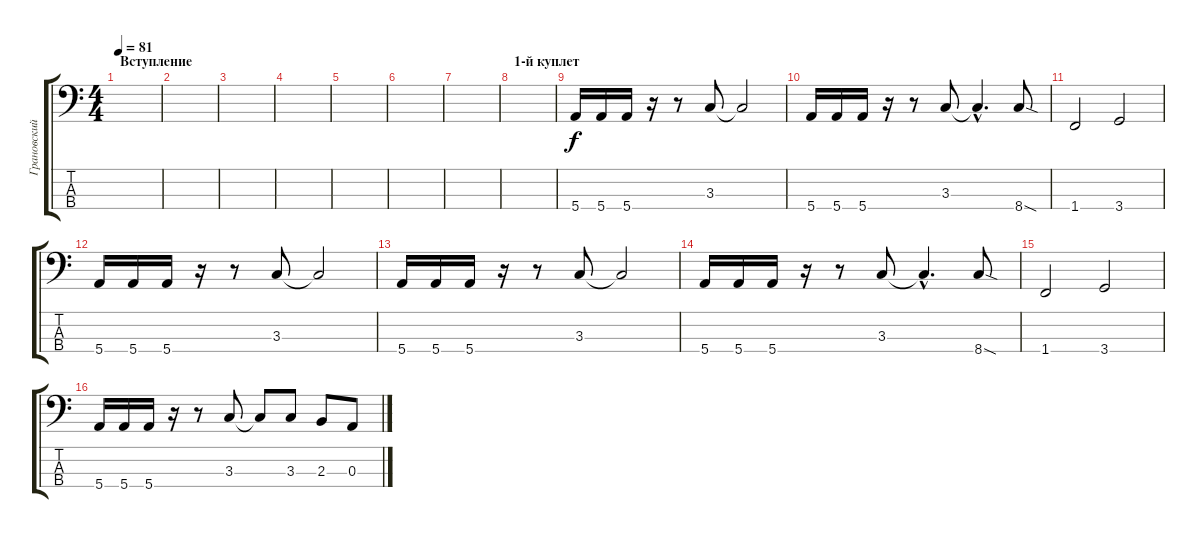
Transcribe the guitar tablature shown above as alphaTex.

\track ("Грановский" "Грановский") {instrument electricbassfinger}
\staff {score tabs}
\tuning (G2 D2 A1 E1) {hide}
\ts (4 4)
\section ("" "Вступление")
\tempo 81
\clef f4
\ks c
|
|
|
|
|
|
|
\section ("" "1-й куплет")
|
5.4.16 5.4.16 5.4.16 r.16 r.8 3.3.8 3.3{t}.2 |
5.4.16 5.4.16 5.4.16 r.16 r.8 3.3.8 3.3{hac t}.4{d} 8.4{sod}.8 |
1.4.2 3.4.2 |
5.4.16 5.4.16 5.4.16 r.16 r.8 3.3.8 3.3{t}.2 |
5.4.16 5.4.16 5.4.16 r.16 r.8 3.3.8 3.3{t}.2 |
5.4.16 5.4.16 5.4.16 r.16 r.8 3.3.8 3.3{hac t}.4{d} 8.4{sod}.8 |
1.4.2 3.4.2 |
5.4.16 5.4.16 5.4.16 r.16 r.8 3.3.8 3.3{t}.8 3.3.8 2.3.8 0.3.8
